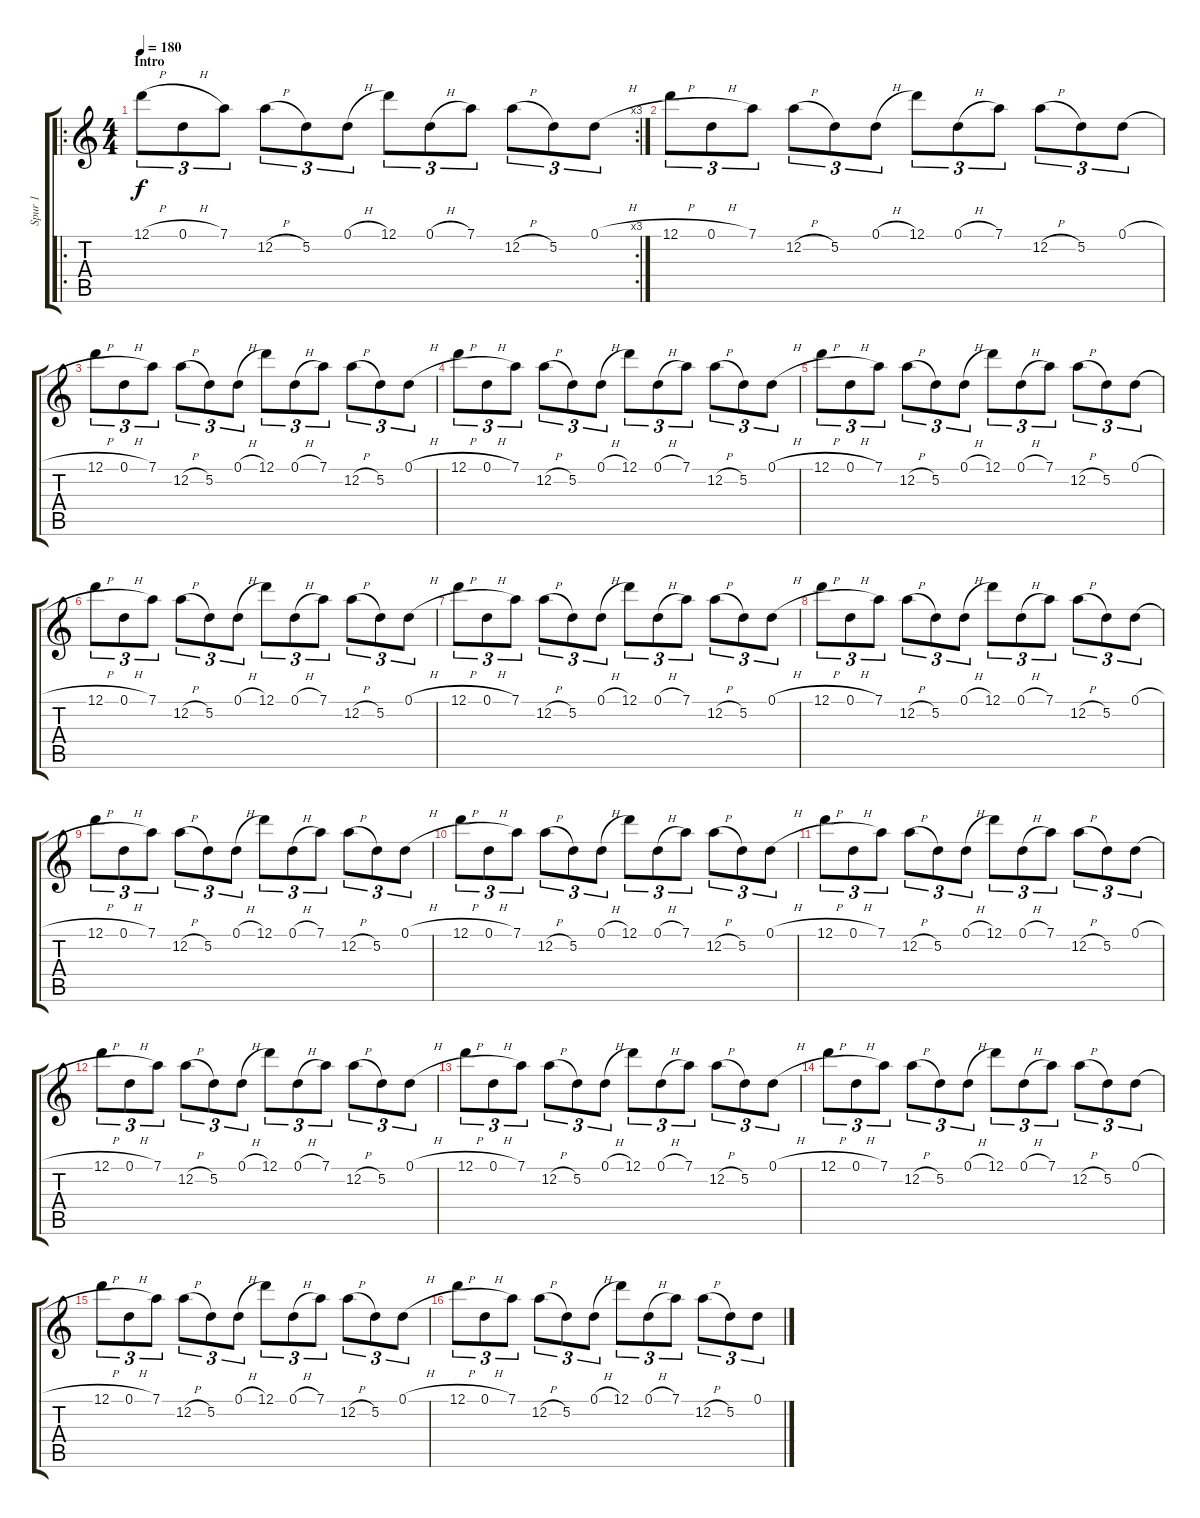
\track ("Spur 1" "Spur 1") {instrument distortionguitar}
\staff {score tabs}
\tuning (D4 A3 G3 D3 A2 D2) {hide}
\ro
\rc 3
\ts (4 4)
\section ("" "Intro")
\tempo 180
\clef g2
\ks c
12.1{h}.8{tu (3 2) dy f} 0.1{h}.8{tu (3 2)} 7.1.8{tu (3 2)} 12.2{h}.8{tu (3 2)} 5.2.8{tu (3 2)} 0.1{h}.8{tu (3 2)} 12.1.8{tu (3 2)} 0.1{h}.8{tu (3 2)} 7.1.8{tu (3 2)} 12.2{h}.8{tu (3 2)} 5.2.8{tu (3 2)} 0.1{h}.8{tu (3 2)} |
12.1{h}.8{tu (3 2)} 0.1{h}.8{tu (3 2)} 7.1.8{tu (3 2)} 12.2{h}.8{tu (3 2)} 5.2.8{tu (3 2)} 0.1{h}.8{tu (3 2)} 12.1.8{tu (3 2)} 0.1{h}.8{tu (3 2)} 7.1.8{tu (3 2)} 12.2{h}.8{tu (3 2)} 5.2.8{tu (3 2)} 0.1{h}.8{tu (3 2)} |
12.1{h}.8{tu (3 2)} 0.1{h}.8{tu (3 2)} 7.1.8{tu (3 2)} 12.2{h}.8{tu (3 2)} 5.2.8{tu (3 2)} 0.1{h}.8{tu (3 2)} 12.1.8{tu (3 2)} 0.1{h}.8{tu (3 2)} 7.1.8{tu (3 2)} 12.2{h}.8{tu (3 2)} 5.2.8{tu (3 2)} 0.1{h}.8{tu (3 2)} |
12.1{h}.8{tu (3 2)} 0.1{h}.8{tu (3 2)} 7.1.8{tu (3 2)} 12.2{h}.8{tu (3 2)} 5.2.8{tu (3 2)} 0.1{h}.8{tu (3 2)} 12.1.8{tu (3 2)} 0.1{h}.8{tu (3 2)} 7.1.8{tu (3 2)} 12.2{h}.8{tu (3 2)} 5.2.8{tu (3 2)} 0.1{h}.8{tu (3 2)} |
12.1{h}.8{tu (3 2)} 0.1{h}.8{tu (3 2)} 7.1.8{tu (3 2)} 12.2{h}.8{tu (3 2)} 5.2.8{tu (3 2)} 0.1{h}.8{tu (3 2)} 12.1.8{tu (3 2)} 0.1{h}.8{tu (3 2)} 7.1.8{tu (3 2)} 12.2{h}.8{tu (3 2)} 5.2.8{tu (3 2)} 0.1{h}.8{tu (3 2)} |
12.1{h}.8{tu (3 2)} 0.1{h}.8{tu (3 2)} 7.1.8{tu (3 2)} 12.2{h}.8{tu (3 2)} 5.2.8{tu (3 2)} 0.1{h}.8{tu (3 2)} 12.1.8{tu (3 2)} 0.1{h}.8{tu (3 2)} 7.1.8{tu (3 2)} 12.2{h}.8{tu (3 2)} 5.2.8{tu (3 2)} 0.1{h}.8{tu (3 2)} |
12.1{h}.8{tu (3 2)} 0.1{h}.8{tu (3 2)} 7.1.8{tu (3 2)} 12.2{h}.8{tu (3 2)} 5.2.8{tu (3 2)} 0.1{h}.8{tu (3 2)} 12.1.8{tu (3 2)} 0.1{h}.8{tu (3 2)} 7.1.8{tu (3 2)} 12.2{h}.8{tu (3 2)} 5.2.8{tu (3 2)} 0.1{h}.8{tu (3 2)} |
12.1{h}.8{tu (3 2)} 0.1{h}.8{tu (3 2)} 7.1.8{tu (3 2)} 12.2{h}.8{tu (3 2)} 5.2.8{tu (3 2)} 0.1{h}.8{tu (3 2)} 12.1.8{tu (3 2)} 0.1{h}.8{tu (3 2)} 7.1.8{tu (3 2)} 12.2{h}.8{tu (3 2)} 5.2.8{tu (3 2)} 0.1{h}.8{tu (3 2)} |
12.1{h}.8{tu (3 2)} 0.1{h}.8{tu (3 2)} 7.1.8{tu (3 2)} 12.2{h}.8{tu (3 2)} 5.2.8{tu (3 2)} 0.1{h}.8{tu (3 2)} 12.1.8{tu (3 2)} 0.1{h}.8{tu (3 2)} 7.1.8{tu (3 2)} 12.2{h}.8{tu (3 2)} 5.2.8{tu (3 2)} 0.1{h}.8{tu (3 2)} |
12.1{h}.8{tu (3 2)} 0.1{h}.8{tu (3 2)} 7.1.8{tu (3 2)} 12.2{h}.8{tu (3 2)} 5.2.8{tu (3 2)} 0.1{h}.8{tu (3 2)} 12.1.8{tu (3 2)} 0.1{h}.8{tu (3 2)} 7.1.8{tu (3 2)} 12.2{h}.8{tu (3 2)} 5.2.8{tu (3 2)} 0.1{h}.8{tu (3 2)} |
12.1{h}.8{tu (3 2)} 0.1{h}.8{tu (3 2)} 7.1.8{tu (3 2)} 12.2{h}.8{tu (3 2)} 5.2.8{tu (3 2)} 0.1{h}.8{tu (3 2)} 12.1.8{tu (3 2)} 0.1{h}.8{tu (3 2)} 7.1.8{tu (3 2)} 12.2{h}.8{tu (3 2)} 5.2.8{tu (3 2)} 0.1{h}.8{tu (3 2)} |
12.1{h}.8{tu (3 2)} 0.1{h}.8{tu (3 2)} 7.1.8{tu (3 2)} 12.2{h}.8{tu (3 2)} 5.2.8{tu (3 2)} 0.1{h}.8{tu (3 2)} 12.1.8{tu (3 2)} 0.1{h}.8{tu (3 2)} 7.1.8{tu (3 2)} 12.2{h}.8{tu (3 2)} 5.2.8{tu (3 2)} 0.1{h}.8{tu (3 2)} |
12.1{h}.8{tu (3 2)} 0.1{h}.8{tu (3 2)} 7.1.8{tu (3 2)} 12.2{h}.8{tu (3 2)} 5.2.8{tu (3 2)} 0.1{h}.8{tu (3 2)} 12.1.8{tu (3 2)} 0.1{h}.8{tu (3 2)} 7.1.8{tu (3 2)} 12.2{h}.8{tu (3 2)} 5.2.8{tu (3 2)} 0.1{h}.8{tu (3 2)} |
12.1{h}.8{tu (3 2)} 0.1{h}.8{tu (3 2)} 7.1.8{tu (3 2)} 12.2{h}.8{tu (3 2)} 5.2.8{tu (3 2)} 0.1{h}.8{tu (3 2)} 12.1.8{tu (3 2)} 0.1{h}.8{tu (3 2)} 7.1.8{tu (3 2)} 12.2{h}.8{tu (3 2)} 5.2.8{tu (3 2)} 0.1{h}.8{tu (3 2)} |
12.1{h}.8{tu (3 2)} 0.1{h}.8{tu (3 2)} 7.1.8{tu (3 2)} 12.2{h}.8{tu (3 2)} 5.2.8{tu (3 2)} 0.1{h}.8{tu (3 2)} 12.1.8{tu (3 2)} 0.1{h}.8{tu (3 2)} 7.1.8{tu (3 2)} 12.2{h}.8{tu (3 2)} 5.2.8{tu (3 2)} 0.1{h}.8{tu (3 2)} |
12.1{h}.8{tu (3 2)} 0.1{h}.8{tu (3 2)} 7.1.8{tu (3 2)} 12.2{h}.8{tu (3 2)} 5.2.8{tu (3 2)} 0.1{h}.8{tu (3 2)} 12.1.8{tu (3 2)} 0.1{h}.8{tu (3 2)} 7.1.8{tu (3 2)} 12.2{h}.8{tu (3 2)} 5.2.8{tu (3 2)} 0.1{h}.8{tu (3 2)}
